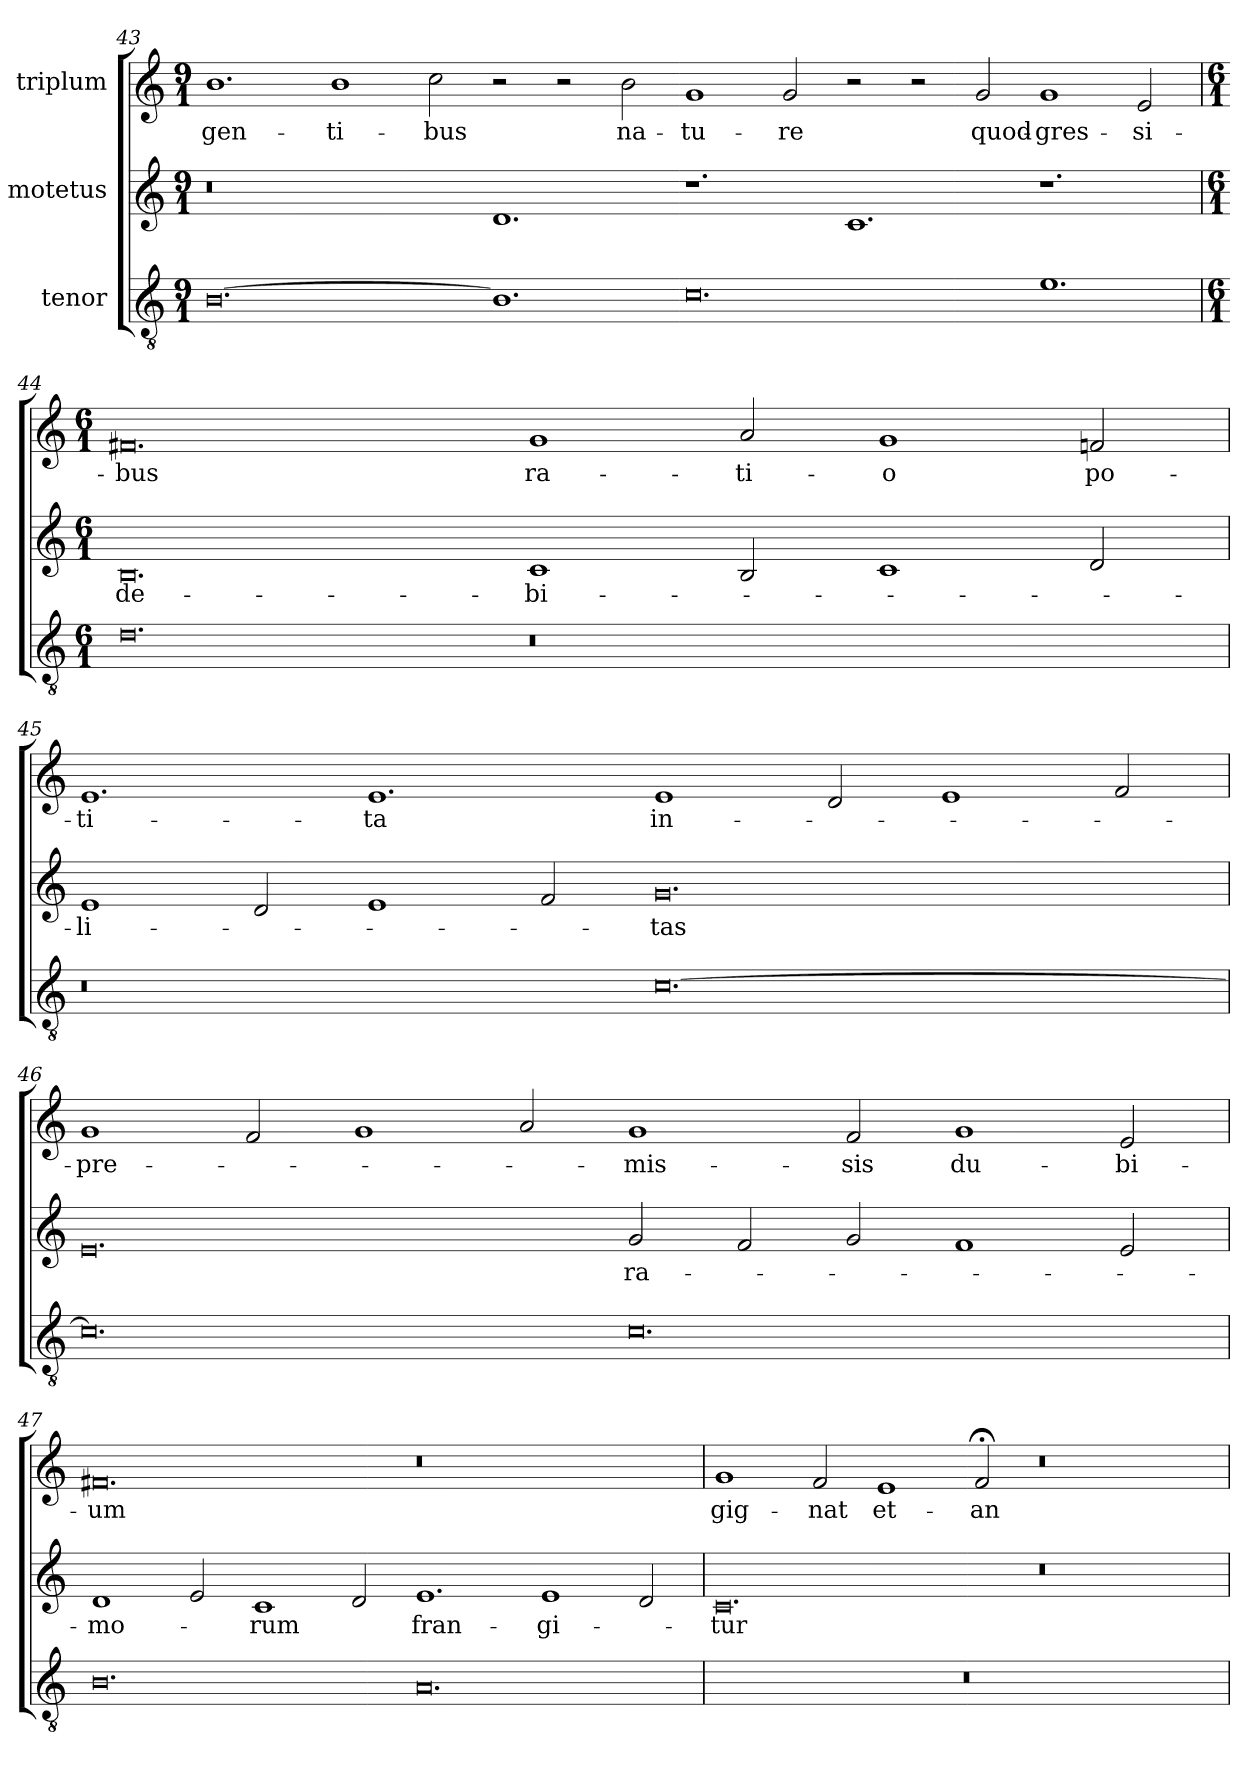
**kern	**kern	**text	**kern	**text
*part3	*part2	*part2	*part1	*part1
*staff3	*staff2	*staff2	*staff1	*staff1
*I"tenor	*I"motetus	*	*I"triplum	*
!!LO:PB:g=z
*clefGv2	*clefG2	*	*clefG2	*
*k[]	*k[]	*	*k[]	*
*C:	*C:	*	*C:	*
*M9/1	*M9/1	*	*M9/1	*
=43	=43	=43	=43	=43
[0.Bi\	0.r	.	1.b\	-gen-
.	.	.	1b\	-ti-
.	.	.	2cc\	-bus
1.Bi\]	1.d/	.	2r	.
.	.	.	2r	.
.	.	.	2b\	na-
0.ci\	1.r	.	1g/	-tu-
.	.	.	2g/	-re
.	1.c/	.	2r	.
.	.	.	2r	.
.	.	.	2g/	quod-
1.ei\	1.r	.	1g/	gres-
.	.	.	2e/	-si-
=44	=44	=44	=44	=44
*M6/1	*M6/1	*	*M6/1	*
0.d\	0.B/	de-	0.f#X/	-bus
0.r	1c/	-bi-	1g/	ra-
.	2B/	.	2a/	-ti-
.	1c/	.	1g/	-o
.	2d/	.	2fn/	po-
!!LO:LB:g=z
=45	=45	=45	=45	=45
0.r	1e/	-li-	1.e/	-ti-
.	2d/	.	.	.
.	1e/	.	1.e/	-ta
.	2f/	.	.	.
[0.c\	0.g/	-tas	1e/	in-
.	.	.	2d/	.
.	.	.	1e/	.
.	.	.	2f/	.
=46	=46	=46	=46	=46
0.c\]	0.e/	.	1g/	pre-
.	.	.	2f/	.
.	.	.	1g/	.
.	.	.	2a/	.
0.c\	2g/	ra-	1g/	-mis-
.	2f/	.	.	.
.	2g/	.	2f/	-sis
.	1f/	.	1g/	du-
.	2e/	.	2e/	-bi-
=47	=47	=47	=47	=47
0.B\	1d/	-mo-	0.f#X/	-um
.	2e/	.	.	.
.	1c/	-rum	.	.
.	2d/	.	.	.
0.A/	1.e/	fran-	0.r	.
.	1e/	-gi-	.	.
.	2d/	.	.	.
!!LO:LB:g=z
=48	=48	=48	=48	=48
00.r	0.c/	-tur	1g/	gig-
.	.	.	2f/	-nat
.	.	.	1e/	et-
.	.	.	2f;</	an-
.	0.r	.	0.r	.
=	=	=	=	=
*-	*-	*-	*-	*-
